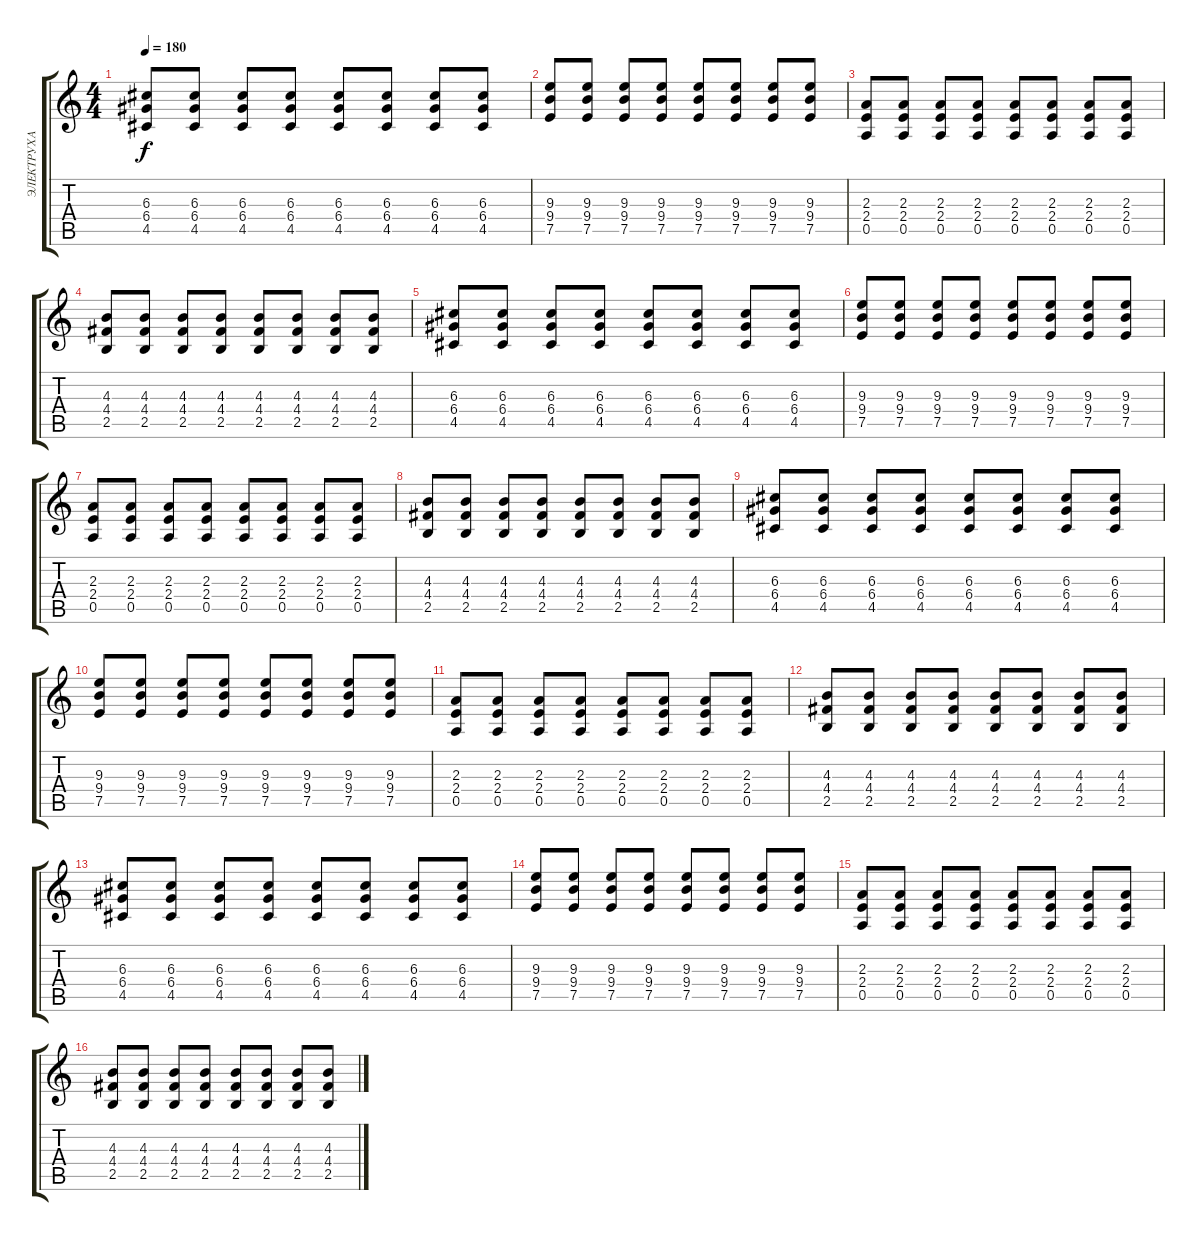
\track ("ЭЛЕКТРУХА" "ЭЛЕКТРУХА") {instrument overdrivenguitar}
\staff {score tabs}
\tuning (E4 B3 G3 D3 A2 E2) {hide}
\ts (4 4)
\tempo 180
\clef g2
\ks c
(6.3 6.4 4.5).8{dy f} (6.3 6.4 4.5).8 (6.3 6.4 4.5).8 (6.3 6.4 4.5).8 (6.3 6.4 4.5).8 (6.3 6.4 4.5).8 (6.3 6.4 4.5).8 (6.3 6.4 4.5).8 |
(9.3 9.4 7.5).8 (9.3 9.4 7.5).8 (9.3 9.4 7.5).8 (9.3 9.4 7.5).8 (9.3 9.4 7.5).8 (9.3 9.4 7.5).8 (9.3 9.4 7.5).8 (9.3 9.4 7.5).8 |
(2.3 2.4 0.5).8 (2.3 2.4 0.5).8 (2.3 2.4 0.5).8 (2.3 2.4 0.5).8 (2.3 2.4 0.5).8 (2.3 2.4 0.5).8 (2.3 2.4 0.5).8 (2.3 2.4 0.5).8 |
(4.3 4.4 2.5).8 (4.3 4.4 2.5).8 (4.3 4.4 2.5).8 (4.3 4.4 2.5).8 (4.3 4.4 2.5).8 (4.3 4.4 2.5).8 (4.3 4.4 2.5).8 (4.3 4.4 2.5).8 |
(6.3 6.4 4.5).8 (6.3 6.4 4.5).8 (6.3 6.4 4.5).8 (6.3 6.4 4.5).8 (6.3 6.4 4.5).8 (6.3 6.4 4.5).8 (6.3 6.4 4.5).8 (6.3 6.4 4.5).8 |
(9.3 9.4 7.5).8 (9.3 9.4 7.5).8 (9.3 9.4 7.5).8 (9.3 9.4 7.5).8 (9.3 9.4 7.5).8 (9.3 9.4 7.5).8 (9.3 9.4 7.5).8 (9.3 9.4 7.5).8 |
(2.3 2.4 0.5).8 (2.3 2.4 0.5).8 (2.3 2.4 0.5).8 (2.3 2.4 0.5).8 (2.3 2.4 0.5).8 (2.3 2.4 0.5).8 (2.3 2.4 0.5).8 (2.3 2.4 0.5).8 |
(4.3 4.4 2.5).8 (4.3 4.4 2.5).8 (4.3 4.4 2.5).8 (4.3 4.4 2.5).8 (4.3 4.4 2.5).8 (4.3 4.4 2.5).8 (4.3 4.4 2.5).8 (4.3 4.4 2.5).8 |
(6.3 6.4 4.5).8 (6.3 6.4 4.5).8 (6.3 6.4 4.5).8 (6.3 6.4 4.5).8 (6.3 6.4 4.5).8 (6.3 6.4 4.5).8 (6.3 6.4 4.5).8 (6.3 6.4 4.5).8 |
(9.3 9.4 7.5).8 (9.3 9.4 7.5).8 (9.3 9.4 7.5).8 (9.3 9.4 7.5).8 (9.3 9.4 7.5).8 (9.3 9.4 7.5).8 (9.3 9.4 7.5).8 (9.3 9.4 7.5).8 |
(2.3 2.4 0.5).8 (2.3 2.4 0.5).8 (2.3 2.4 0.5).8 (2.3 2.4 0.5).8 (2.3 2.4 0.5).8 (2.3 2.4 0.5).8 (2.3 2.4 0.5).8 (2.3 2.4 0.5).8 |
(4.3 4.4 2.5).8 (4.3 4.4 2.5).8 (4.3 4.4 2.5).8 (4.3 4.4 2.5).8 (4.3 4.4 2.5).8 (4.3 4.4 2.5).8 (4.3 4.4 2.5).8 (4.3 4.4 2.5).8 |
(6.3 6.4 4.5).8 (6.3 6.4 4.5).8 (6.3 6.4 4.5).8 (6.3 6.4 4.5).8 (6.3 6.4 4.5).8 (6.3 6.4 4.5).8 (6.3 6.4 4.5).8 (6.3 6.4 4.5).8 |
(9.3 9.4 7.5).8 (9.3 9.4 7.5).8 (9.3 9.4 7.5).8 (9.3 9.4 7.5).8 (9.3 9.4 7.5).8 (9.3 9.4 7.5).8 (9.3 9.4 7.5).8 (9.3 9.4 7.5).8 |
(2.3 2.4 0.5).8 (2.3 2.4 0.5).8 (2.3 2.4 0.5).8 (2.3 2.4 0.5).8 (2.3 2.4 0.5).8 (2.3 2.4 0.5).8 (2.3 2.4 0.5).8 (2.3 2.4 0.5).8 |
(4.3 4.4 2.5).8 (4.3 4.4 2.5).8 (4.3 4.4 2.5).8 (4.3 4.4 2.5).8 (4.3 4.4 2.5).8 (4.3 4.4 2.5).8 (4.3 4.4 2.5).8 (4.3 4.4 2.5).8
